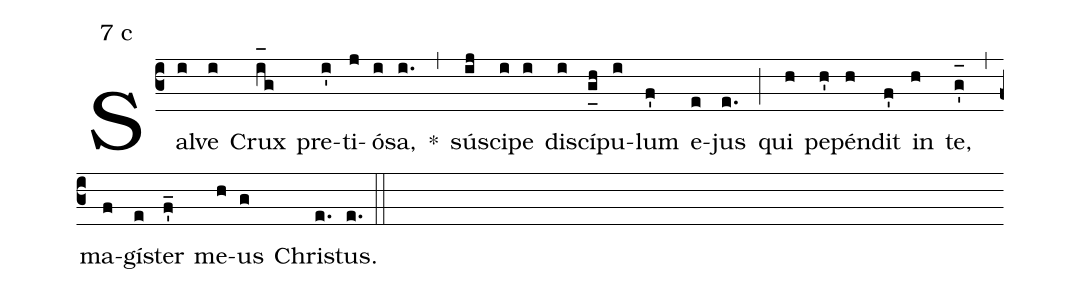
mode:7 c;
%%
(c3) Sal(i)ve(i) Crux(i_[oh:h]g) pre(i')ti(j)ó(i)sa,(i.) *(,) sús(ij)ci(i)pe(i) di(i)scí(g_[uh:l]h)pu(i)lum(f') e(e)jus(e.) (;) qui(h) pe(h')pén(h)dit(f') in(h) te,(g'_[oh:h]) (,) ma(f)gí(e)ster(f'_) me(h)us(g) Chri(e.)stus.(e.) (::)
